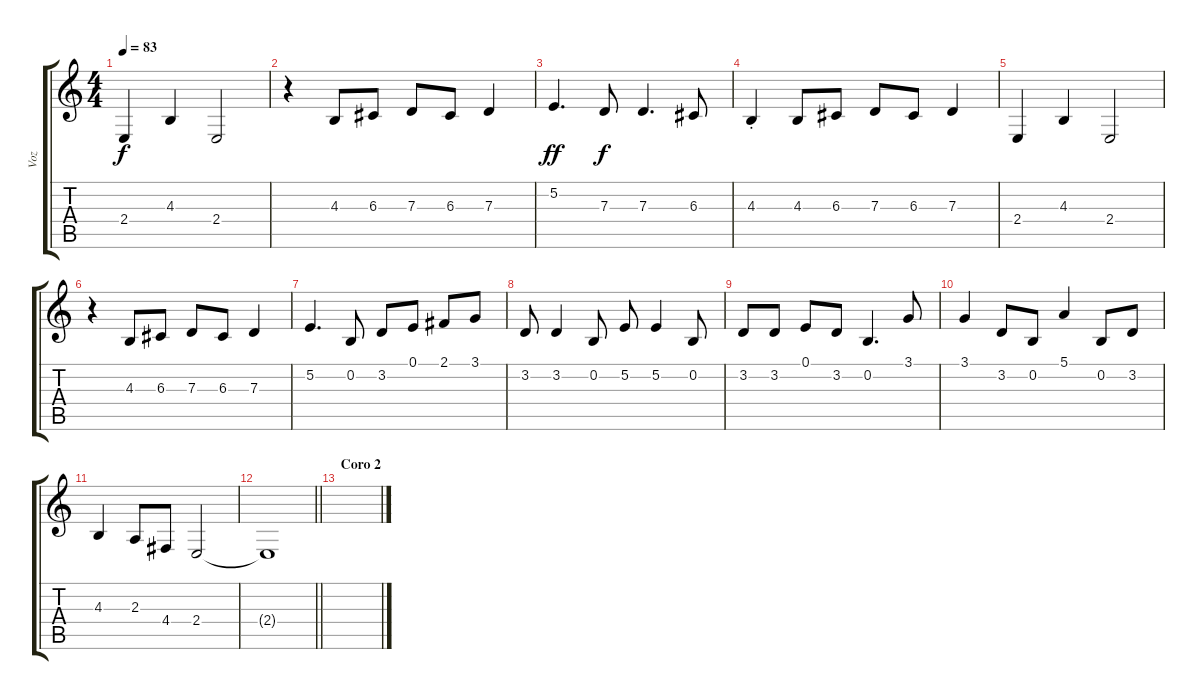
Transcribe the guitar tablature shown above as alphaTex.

\track ("Voz" "Voz") {instrument altosax}
\staff {score tabs}
\tuning (E4 B3 G3 D3 A2 E2) {hide}
\ts (4 4)
\tempo 83
\clef g2
\ks c
2.4.4{dy f} 4.3.4 2.4.2 |
r.4 4.3.8 6.3.8 7.3.8 6.3.8 7.3.4 |
5.2.4{d dy ff} 7.3.8{dy f} 7.3.4{d} 6.3.8 |
4.3{st}.4 4.3.8 6.3.8 7.3.8 6.3.8 7.3.4 |
2.4.4 4.3.4 2.4.2 |
r.4 4.3.8 6.3.8 7.3.8 6.3.8 7.3.4 |
5.2.4{d} 0.2.8 3.2.8 0.1.8 2.1.8 3.1.8 |
3.2.8 3.2.4 0.2.8 5.2.8 5.2.4 0.2.8 |
3.2.8 3.2.8 0.1.8 3.2.8 0.2.4{d} 3.1.8 |
3.1.4 3.2.8 0.2.8 5.1.4 0.2.8 3.2.8 |
4.3.4 2.3.8 4.4.8 2.4.2 |
\barLineRight lightlight
2.4{t}.1 |
\section ("" "Coro 2")
